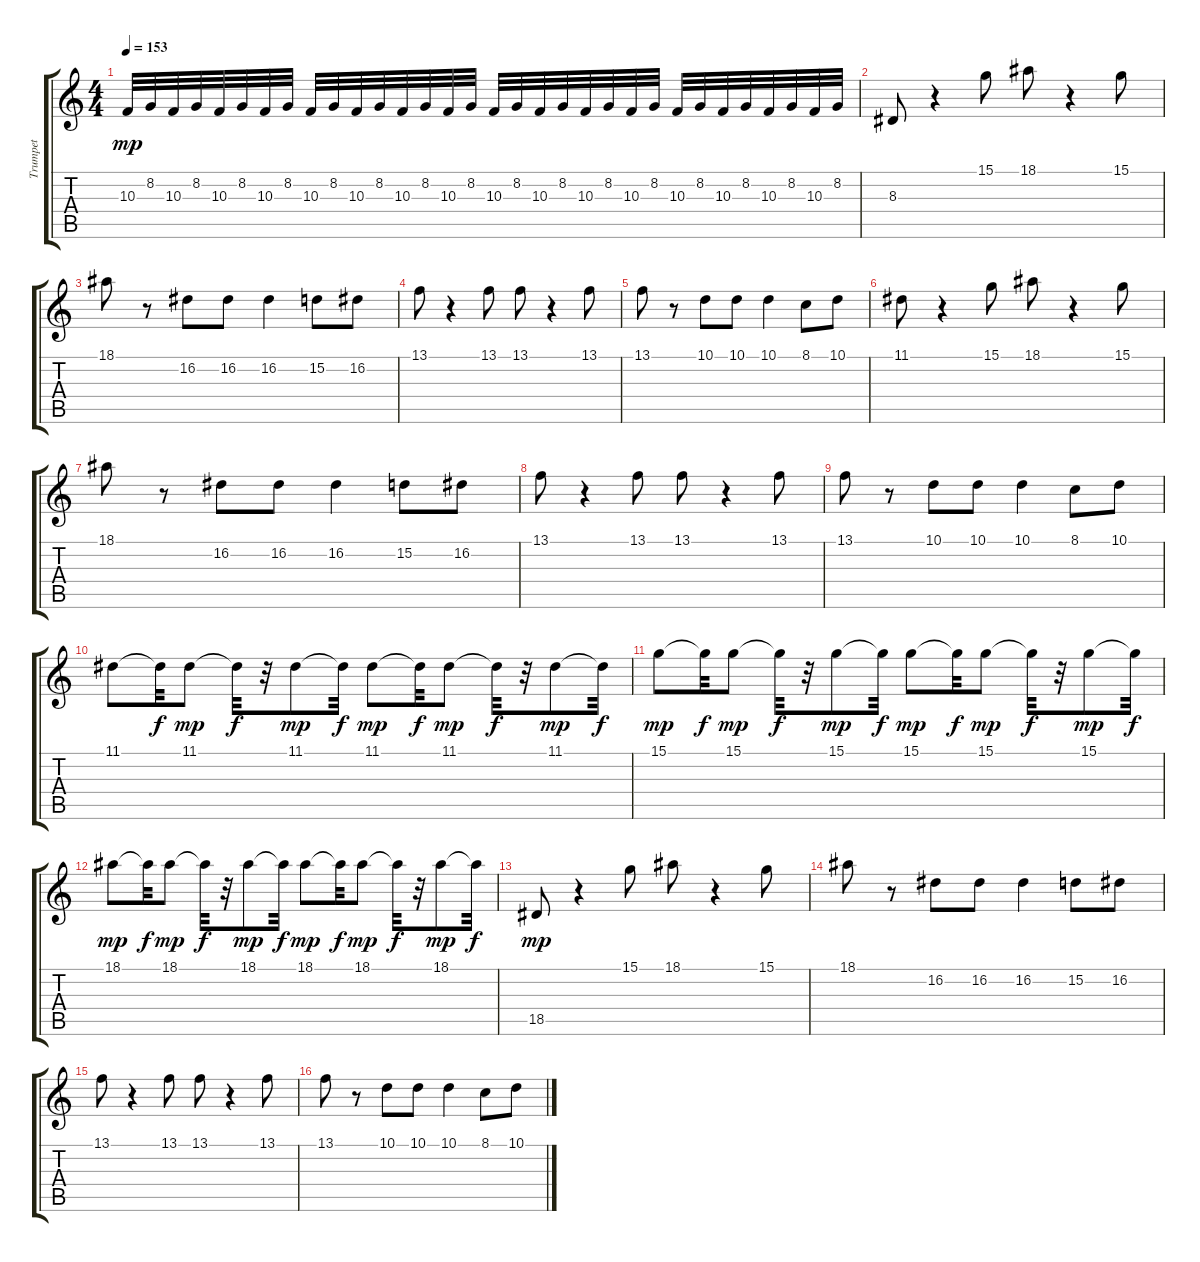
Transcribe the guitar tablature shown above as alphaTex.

\track ("Trumpet" "Trumpet") {instrument trumpet}
\staff {score tabs}
\tuning (E4 B3 G3 D3 A2 E2) {hide}
\ts (4 4)
\tempo 153
\clef g2
\ks c
10.3.32{dy mp} 8.2.32 10.3.32 8.2.32 10.3.32 8.2.32 10.3.32 8.2.32 10.3.32 8.2.32 10.3.32 8.2.32 10.3.32 8.2.32 10.3.32 8.2.32 10.3.32 8.2.32 10.3.32 8.2.32 10.3.32 8.2.32 10.3.32 8.2.32 10.3.32 8.2.32 10.3.32 8.2.32 10.3.32 8.2.32 10.3.32 8.2.32 |
8.3.8 r.4 15.1.8 18.1.8 r.4 15.1.8 |
18.1.8 r.8 16.2.8 16.2.8 16.2.4 15.2.8 16.2.8 |
13.1.8 r.4 13.1.8 13.1.8 r.4 13.1.8 |
13.1.8 r.8 10.1.8 10.1.8 10.1.4 8.1.8 10.1.8 |
11.1.8 r.4 15.1.8 18.1.8 r.4 15.1.8 |
18.1.8 r.8 16.2.8 16.2.8 16.2.4 15.2.8 16.2.8 |
13.1.8 r.4 13.1.8 13.1.8 r.4 13.1.8 |
13.1.8 r.8 10.1.8 10.1.8 10.1.4 8.1.8 10.1.8 |
11.1.8 11.1{t}.32{dy f} 11.1.8{dy mp} 11.1{t}.32{dy f} r.32 11.1.8{dy mp} 11.1{t}.32{dy f} 11.1.8{dy mp} 11.1{t}.32{dy f} 11.1.8{dy mp} 11.1{t}.32{dy f} r.32 11.1.8{dy mp} 11.1{t}.32{dy f} |
15.1.8{dy mp} 15.1{t}.32{dy f} 15.1.8{dy mp} 15.1{t}.32{dy f} r.32 15.1.8{dy mp} 15.1{t}.32{dy f} 15.1.8{dy mp} 15.1{t}.32{dy f} 15.1.8{dy mp} 15.1{t}.32{dy f} r.32 15.1.8{dy mp} 15.1{t}.32{dy f} |
18.1.8{dy mp} 18.1{t}.32{dy f} 18.1.8{dy mp} 18.1{t}.32{dy f} r.32 18.1.8{dy mp} 18.1{t}.32{dy f} 18.1.8{dy mp} 18.1{t}.32{dy f} 18.1.8{dy mp} 18.1{t}.32{dy f} r.32 18.1.8{dy mp} 18.1{t}.32{dy f} |
18.5.8{dy mp} r.4 15.1.8 18.1.8 r.4 15.1.8 |
18.1.8 r.8 16.2.8 16.2.8 16.2.4 15.2.8 16.2.8 |
13.1.8 r.4 13.1.8 13.1.8 r.4 13.1.8 |
13.1.8 r.8 10.1.8 10.1.8 10.1.4 8.1.8 10.1.8
